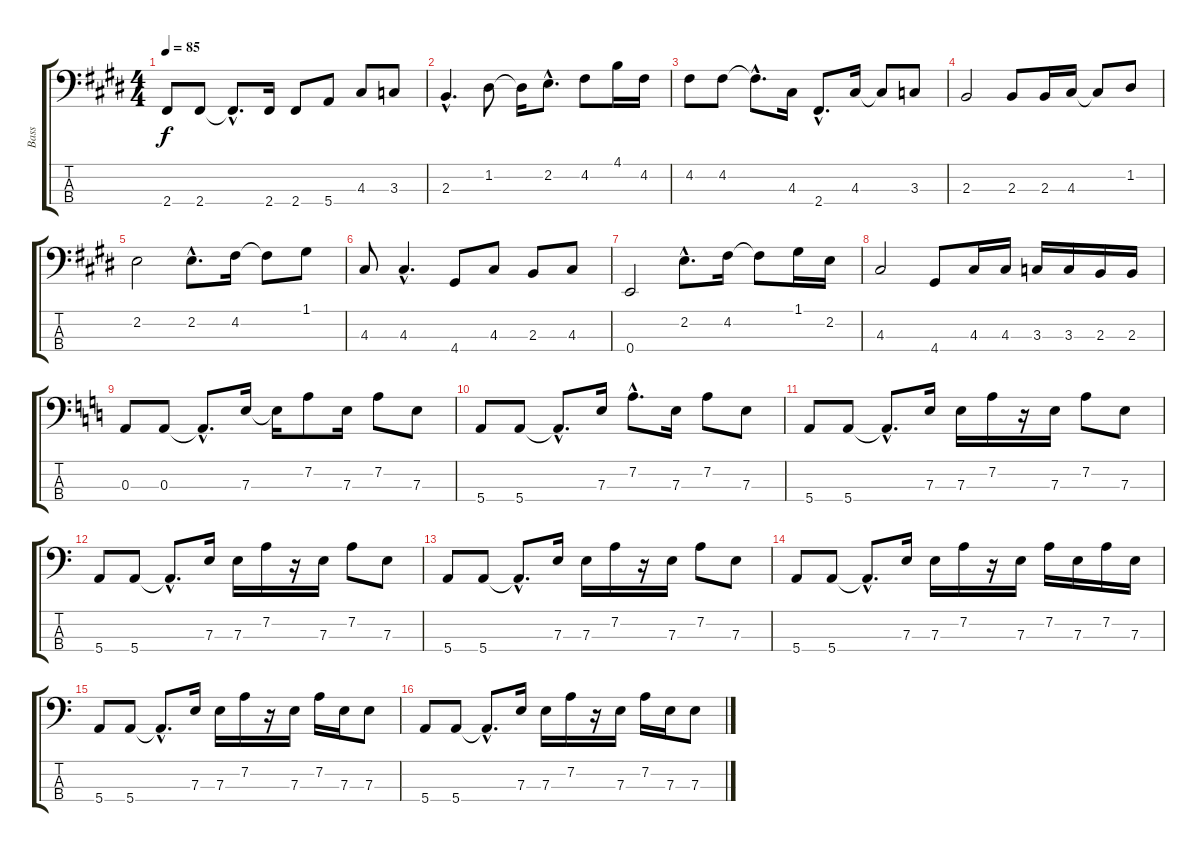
\track ("Bass" "Bass") {instrument fretlessbass}
\staff {score tabs}
\tuning (G2 D2 A1 E1) {hide}
\ts (4 4)
\tempo 85
\clef f4
\ks e
2.4.8{dy f} 2.4.8 2.4{hac t}.8{d} 2.4.16 2.4.8 5.4.8 4.3.8 3.3.8 |
2.3{hac}.4{d} 1.2.8 1.2{t}.16 2.2{hac}.8{d} 4.2.8 4.1.16 4.2.16 |
4.2.8 4.2.8 4.2{hac t}.8{d} 4.3.16 2.4{hac}.8{d} 4.3.16 4.3{t}.8 3.3.8 |
2.3.2 2.3.8 2.3.16 4.3.16 4.3{t}.8 1.2.8 |
2.2.2 2.2{hac}.8{d} 4.2.16 4.2{t}.8 1.1.8 |
4.3.8 4.3{hac}.4{d} 4.4.8 4.3.8 2.3.8 4.3.8 |
0.4.2 2.2{hac}.8{d} 4.2.16 4.2{t}.8 1.1.16 2.2.16 |
4.3.2 4.4.8 4.3.16 4.3.16 3.3.16 3.3.16 2.3.16 2.3.16 |
\ks c
0.3.8 0.3.8 0.3{hac t}.8{d} 7.3.16 7.3{t}.16 7.2.8 7.3.16 7.2.8 7.3.8 |
5.4.8 5.4.8 5.4{hac t}.8{d} 7.3.16 7.2{hac}.8{d} 7.3.16 7.2.8 7.3.8 |
5.4.8 5.4.8 5.4{hac t}.8{d} 7.3.16 7.3.16 7.2.16 r.16 7.3.16 7.2.8 7.3.8 |
5.4.8 5.4.8 5.4{hac t}.8{d} 7.3.16 7.3.16 7.2.16 r.16 7.3.16 7.2.8 7.3.8 |
5.4.8 5.4.8 5.4{hac t}.8{d} 7.3.16 7.3.16 7.2.16 r.16 7.3.16 7.2.8 7.3.8 |
5.4.8 5.4.8 5.4{hac t}.8{d} 7.3.16 7.3.16 7.2.16 r.16 7.3.16 7.2.16 7.3.16 7.2.16 7.3.16 |
5.4.8 5.4.8 5.4{hac t}.8{d} 7.3.16 7.3.16 7.2.16 r.16 7.3.16 7.2.16 7.3.16 7.3.8 |
5.4.8 5.4.8 5.4{hac t}.8{d} 7.3.16 7.3.16 7.2.16 r.16 7.3.16 7.2.16 7.3.16 7.3.8
